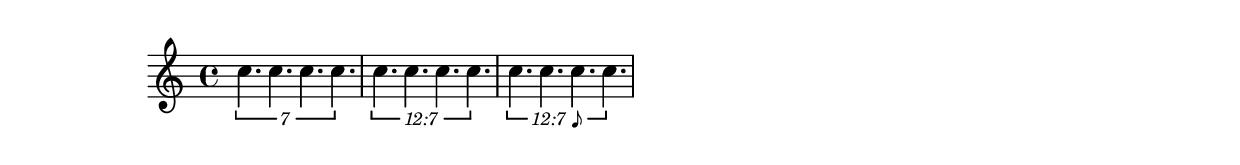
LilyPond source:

\version "2.13.1"
\header{
  texidoc="Non-standard tuplet texts: Printing other tuplet fractions than the ones actually assigned."
}
\layout { ragged-right= ##t }


\context Voice \relative c'' {
  \once \override TupletNumber #'text = #(tuplet-number::non-default-tuplet-denominator-text 7)
  \times 2/3  { c4. c4. c4. c4. }
  \once \override TupletNumber #'text = #(tuplet-number::non-default-tuplet-fraction-text 12 7)
  \times 2/3  { c4. c4. c4. c4. }
  \once \override TupletNumber #'text = #(tuplet-number::append-note-wrapper (tuplet-number::non-default-tuplet-fraction-text 12 7) "8")
  \times 2/3  { c4. c4. c4. c4. }
}
